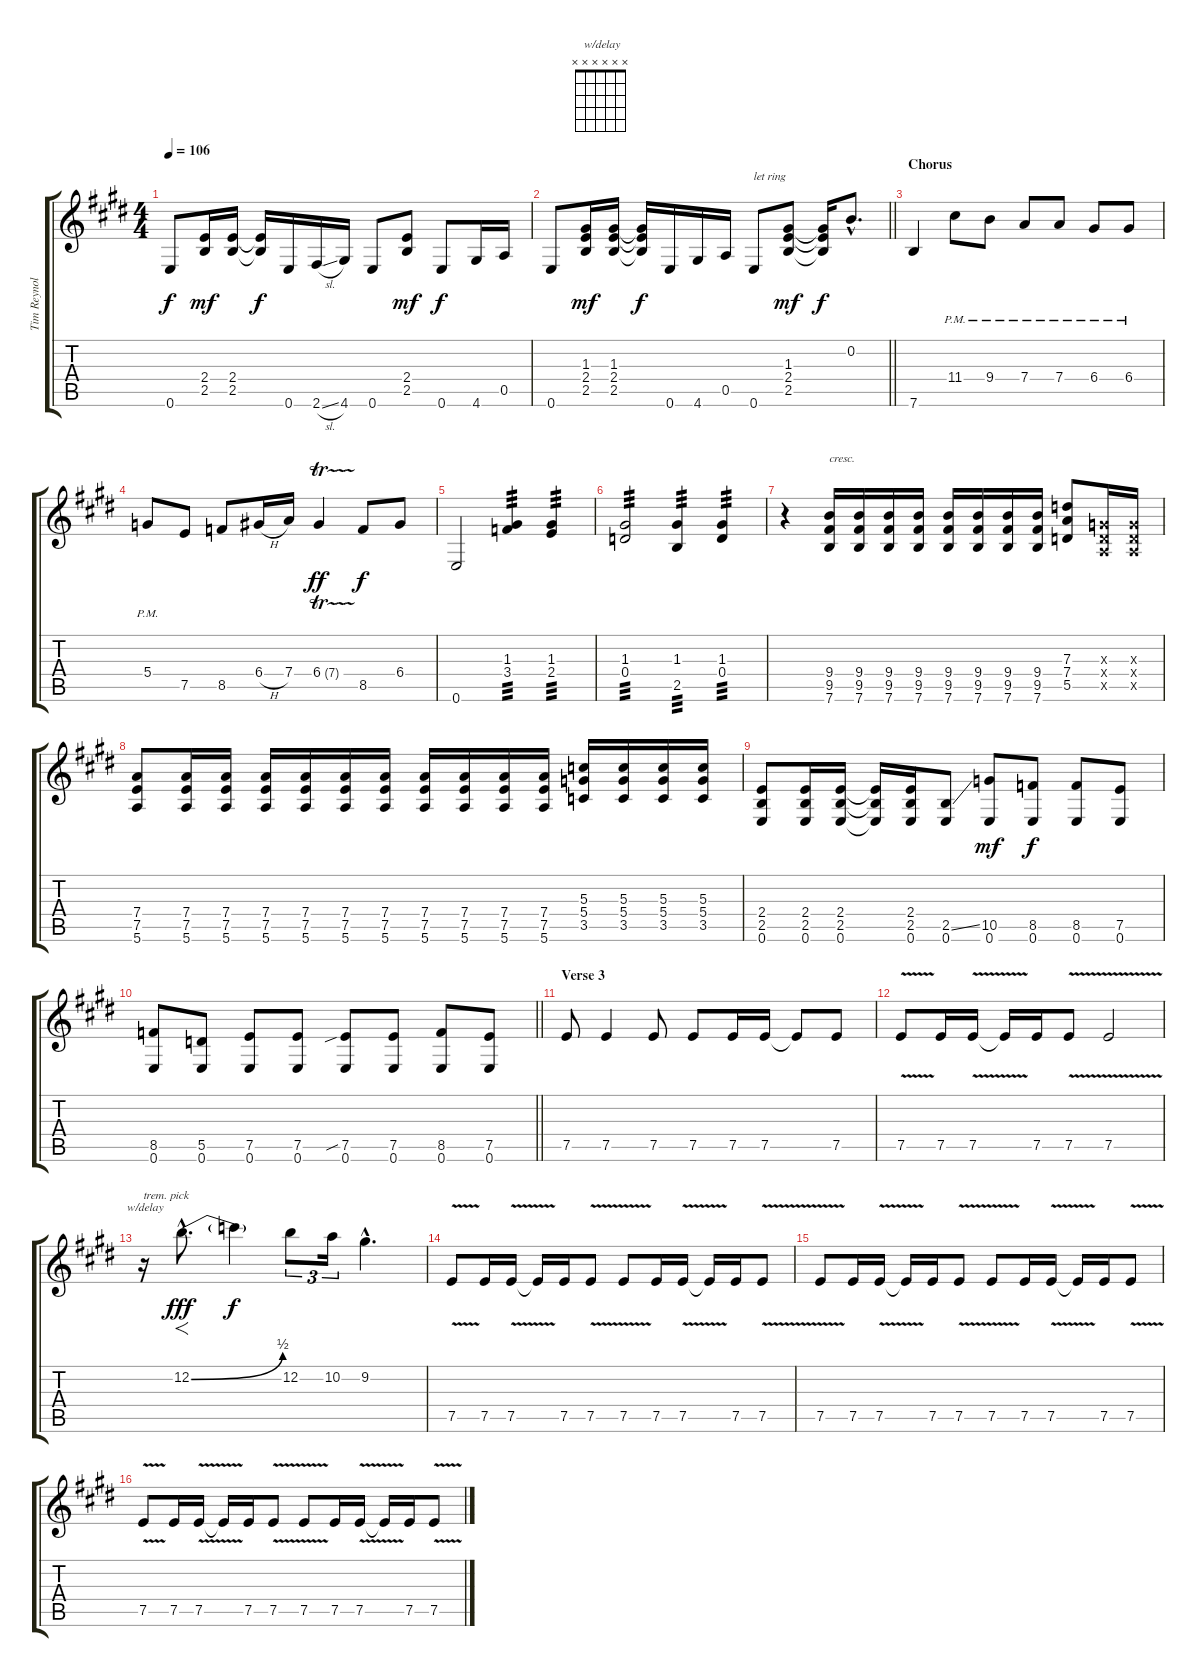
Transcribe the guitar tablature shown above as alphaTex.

\track ("Tim Reynolds" "Tim Reynol") {instrument acousticguitarsteel}
\staff {score tabs}
\tuning (E4 B3 G3 D3 A2 E2) {hide}
\chord (" w/delay" x x x x x x)
\ts (4 4)
\tempo 106
\clef g2
\ks e
0.6.8{dy f volume 16} (2.4 2.5).16{dy mf} (2.4 2.5).16 (2.4{t} 2.5{t}).16{dy f} 0.6.16 2.6{sl}.16 4.6.16 0.6.8 (2.4 2.5).8{dy mf} 0.6.8{dy f} 4.6.16 0.5.16 |
\barLineRight lightlight
0.6.8 (1.3 2.4 2.5).16{dy mf} (1.3 2.4 2.5).16 (1.3{t} 2.4{t} 2.5{t}).16{dy f} 0.6.16 4.6.16 0.5.16 0.6.8{txt "let ring" volume 0} (1.3 2.4 2.5).8{dy mf} (1.3{t} 2.4{t} 2.5{t}).16{dy f} 0.2{hac}.8{d} |
\section ("" "Chorus")
7.6.4{volume 13} 11.4{pm}.8{volume 10} 9.4{pm}.8 7.4{pm}.8 7.4{pm}.8 6.4{pm}.8 6.4{pm}.8 |
5.4{pm}.8 7.5.8{volume 13} 8.5.8 6.4{h}.16 7.4.16 6.4{tr (7 32)}.4{dy ff} 8.5.8{dy f} 6.4.8 |
0.6.2 (1.3 3.4).4{tp 3} (1.3 2.4).4{tp 3} |
(1.3 0.4).2{tp 3} (1.3 2.5).4{tp 3} (1.3 0.4).4{tp 3} |
r.4{volume 5} (9.4 9.5 7.6).16{txt "cresc." volume 10} (9.4 9.5 7.6).16 (9.4 9.5 7.6).16 (9.4 9.5 7.6).16 (9.4 9.5 7.6).16 (9.4 9.5 7.6).16 (9.4 9.5 7.6).16 (9.4 9.5 7.6).16 (7.3 7.4 5.5).8 (0.3{x} 0.4{x} 0.5{x}).16 (0.3{x} 0.4{x} 0.5{x}).16 |
(7.4 7.5 5.6).8{volume 10} (7.4 7.5 5.6).16 (7.4 7.5 5.6).16 (7.4 7.5 5.6).16 (7.4 7.5 5.6).16 (7.4 7.5 5.6).16 (7.4 7.5 5.6).16 (7.4 7.5 5.6).16 (7.4 7.5 5.6).16 (7.4 7.5 5.6).16 (7.4 7.5 5.6).16 (5.3 5.4 3.5).16 (5.3 5.4 3.5).16 (5.3 5.4 3.5).16 (5.3 5.4 3.5).16 |
(2.4 2.5 0.6).8{volume 10} (2.4 2.5 0.6).16 (2.4 2.5 0.6).16 (2.4{t} 2.5{t} 0.6{t}).16 (2.4 2.5 0.6).16 (2.5{ss} 0.6).8 (10.5 0.6).8{dy mf} (8.5 0.6).8{dy f volume 13} (8.5 0.6).8 (7.5 0.6).8 |
\barLineRight lightlight
(8.5 0.6).8 (5.5 0.6).8 (7.5 0.6).8 (7.5 0.6).8 (7.5{sib} 0.6).8 (7.5 0.6).8 (8.5 0.6).8 (7.5 0.6).8 |
\section ("" "Verse 3")
7.5.8{volume 14} 7.5.4 7.5.8 7.5.8 7.5.16 7.5.16 7.5{t}.8 7.5.8 |
7.5{v}.8{volume 14} 7.5.16 7.5{v}.16 7.5{t}.16 7.5.16 7.5{v}.8 7.5{v}.2 |
r.16{ch " w/delay" txt "trem. pick" volume 0} 12.2{be (bend 0 0 60 2) hac}.8{f d dy fff} 12.2{t}.4{dy f} 12.2.8{tu (3 2) volume 13} 10.2.16{tu (3 2)} 9.2{hac}.4{d} |
7.5{v}.8{volume 14} 7.5.16 7.5{v}.16 7.5{t}.16 7.5.16 7.5{v}.8 7.5{v}.8 7.5.16 7.5{v}.16 7.5{t}.16 7.5.16 7.5{v}.8 |
7.5{v}.8{volume 14} 7.5.16 7.5{v}.16 7.5{t}.16 7.5.16 7.5{v}.8 7.5{v}.8 7.5.16 7.5{v}.16 7.5{t}.16 7.5.16 7.5{v}.8 |
7.5{v}.8{volume 14} 7.5.16 7.5{v}.16 7.5{t}.16 7.5.16 7.5{v}.8 7.5{v}.8 7.5.16 7.5{v}.16 7.5{t}.16 7.5.16 7.5{v}.8
